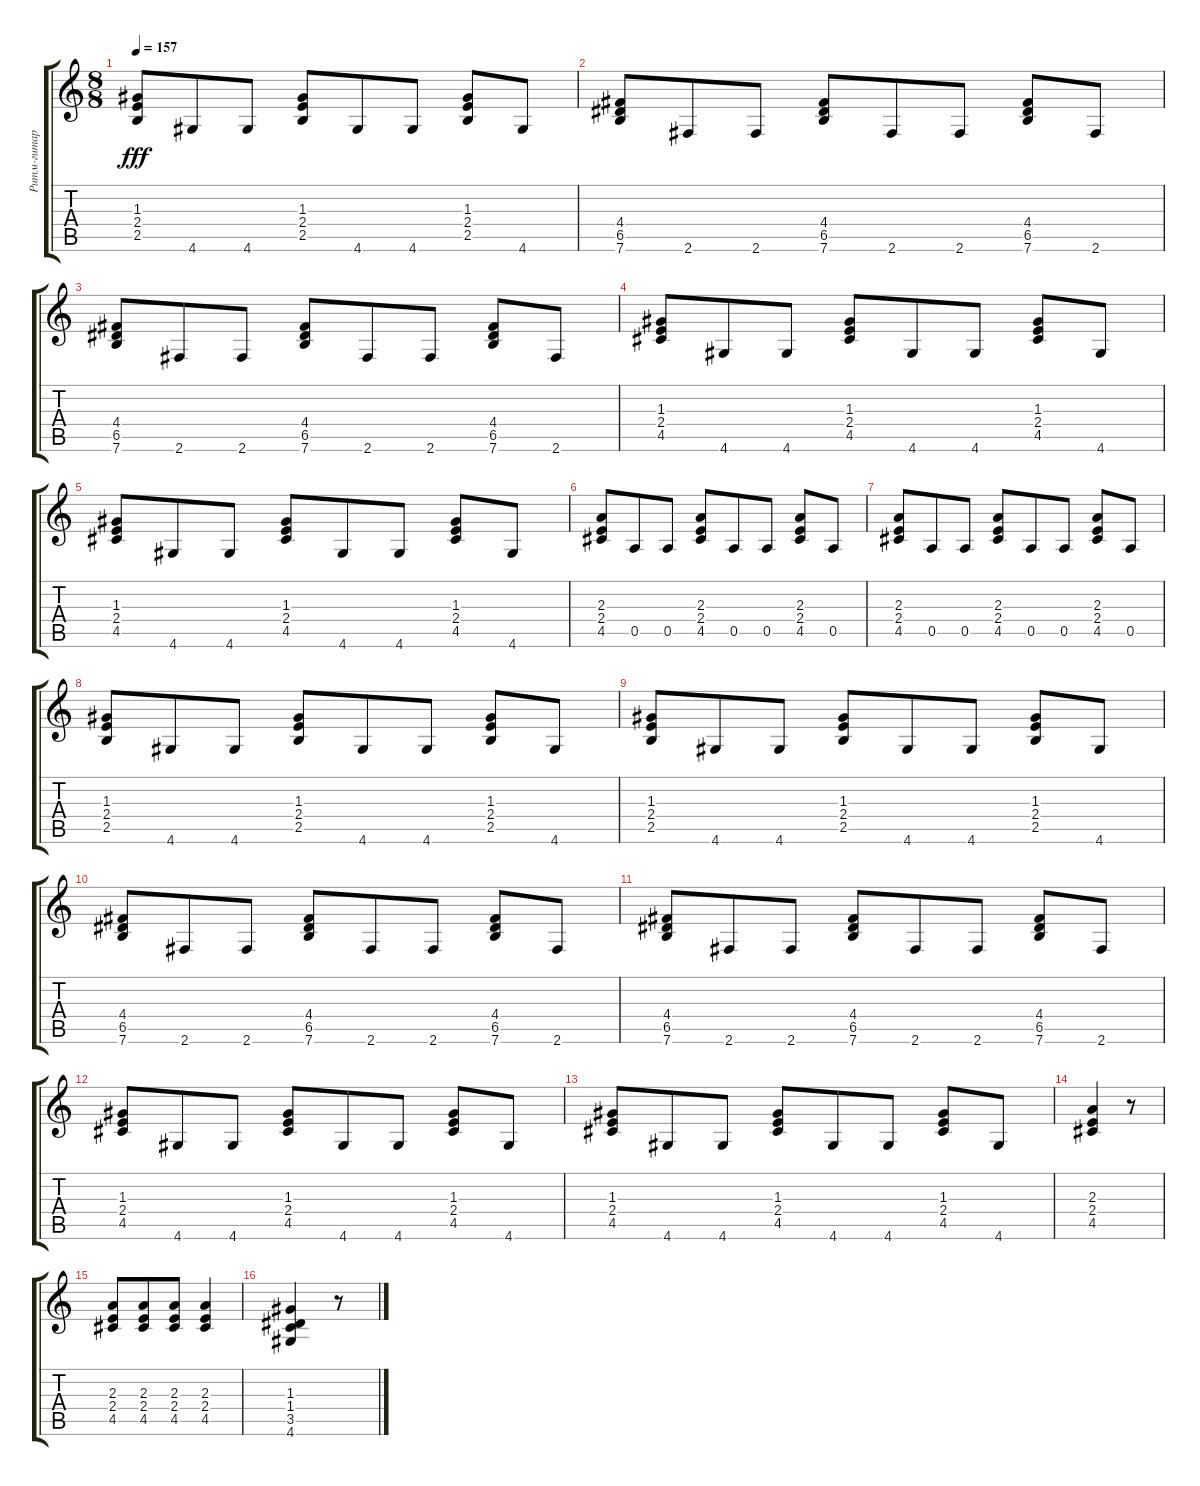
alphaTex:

\track ("Ритм-гитара" "Ритм-гитар") {instrument distortionguitar}
\staff {score tabs}
\tuning (E4 B3 G3 D3 A2 E2) {hide}
\ts (8 8)
\tempo 157
\clef g2
\ks c
(1.3 2.4 2.5).8{dy fff} 4.6.8 4.6.8 (1.3 2.4 2.5).8 4.6.8 4.6.8 (1.3 2.4 2.5).8 4.6.8 |
(4.4 6.5 7.6).8 2.6.8 2.6.8 (4.4 6.5 7.6).8 2.6.8 2.6.8 (4.4 6.5 7.6).8 2.6.8 |
(4.4 6.5 7.6).8 2.6.8 2.6.8 (4.4 6.5 7.6).8 2.6.8 2.6.8 (4.4 6.5 7.6).8 2.6.8 |
(1.3 2.4 4.5).8 4.6.8 4.6.8 (1.3 2.4 4.5).8 4.6.8 4.6.8 (1.3 2.4 4.5).8 4.6.8 |
(1.3 2.4 4.5).8 4.6.8 4.6.8 (1.3 2.4 4.5).8 4.6.8 4.6.8 (1.3 2.4 4.5).8 4.6.8 |
(2.3 2.4 4.5).8 0.5.8 0.5.8 (2.3 2.4 4.5).8 0.5.8 0.5.8 (2.3 2.4 4.5).8 0.5.8 |
(2.3 2.4 4.5).8 0.5.8 0.5.8 (2.3 2.4 4.5).8 0.5.8 0.5.8 (2.3 2.4 4.5).8 0.5.8 |
(1.3 2.4 2.5).8 4.6.8 4.6.8 (1.3 2.4 2.5).8 4.6.8 4.6.8 (1.3 2.4 2.5).8 4.6.8 |
(1.3 2.4 2.5).8 4.6.8 4.6.8 (1.3 2.4 2.5).8 4.6.8 4.6.8 (1.3 2.4 2.5).8 4.6.8 |
(4.4 6.5 7.6).8 2.6.8 2.6.8 (4.4 6.5 7.6).8 2.6.8 2.6.8 (4.4 6.5 7.6).8 2.6.8 |
(4.4 6.5 7.6).8 2.6.8 2.6.8 (4.4 6.5 7.6).8 2.6.8 2.6.8 (4.4 6.5 7.6).8 2.6.8 |
(1.3 2.4 4.5).8 4.6.8 4.6.8 (1.3 2.4 4.5).8 4.6.8 4.6.8 (1.3 2.4 4.5).8 4.6.8 |
(1.3 2.4 4.5).8 4.6.8 4.6.8 (1.3 2.4 4.5).8 4.6.8 4.6.8 (1.3 2.4 4.5).8 4.6.8 |
(2.3 2.4 4.5).4 r.8 |
(2.3 2.4 4.5).8 (2.3 2.4 4.5).8 (2.3 2.4 4.5).8 (2.3 2.4 4.5).4 |
(1.3 1.4 3.5 4.6).4 r.8
